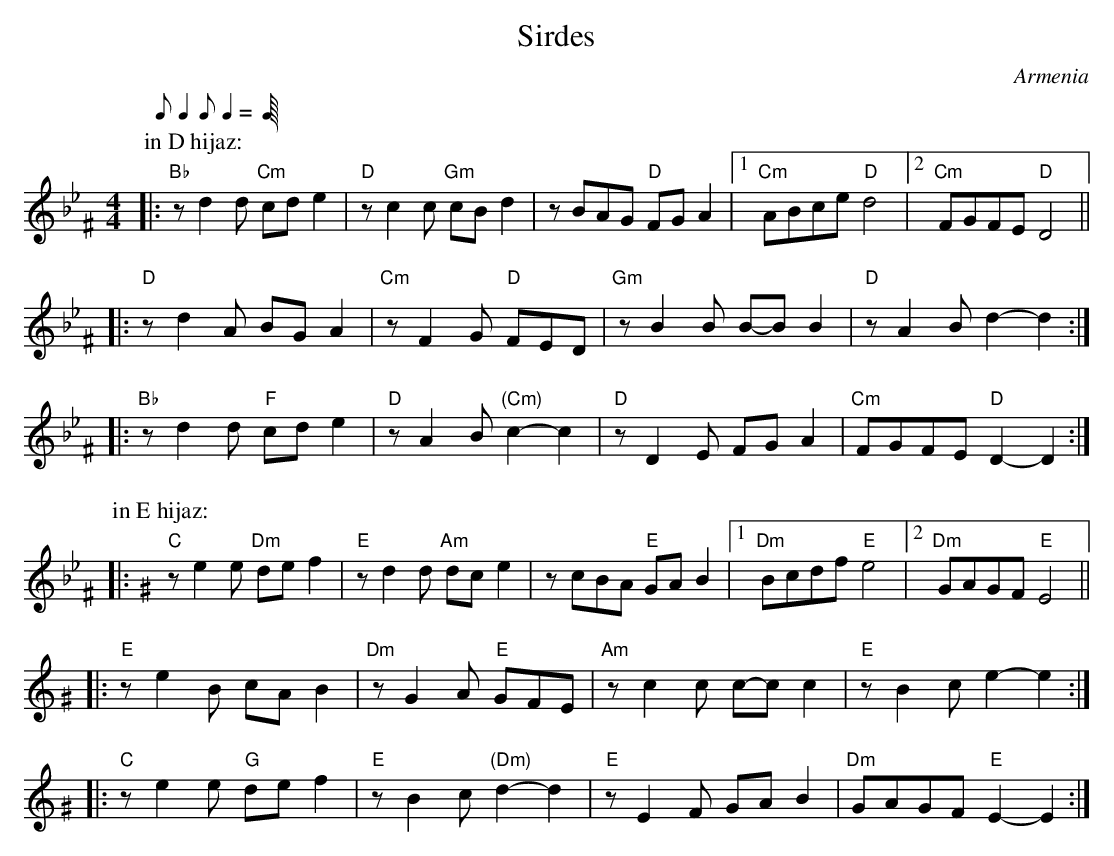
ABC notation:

X:1
T:Sirdes
L:1/8
M:4/4
O:Armenia
Q:1/8 2/8 1/8 2/8 2/8
K:Gm^F
P: in D hijaz:
|: "Bb"zd2d "Cm"cde2 | "D"zc2c "Gm"cBd2 | zBAG "D"FGA2 |1 "Cm"ABce "D"d4 |2 "Cm"FGFE "D"D4 ||
|: "D"zd2A BGA2 | "Cm"zF2G "D"FED | "Gm"zB2B B-BB2 | "D"zA2B d2-d2 :|
|: "Bb"zd2d "F"cde2 | "D"zA2B "(Cm)"c2-c2 | "D"zD2E FGA2 | "Cm"FGFE "D"D2-D2 :|
P: in E hijaz:
K:Am^G
|: "C"ze2e "Dm"def2 | "E"zd2d "Am"dce2 | zcBA "E"GAB2 |1 "Dm"Bcdf "E"e4 |2 "Dm"GAGF "E"E4 ||
|: "E"ze2B cAB2 | "Dm"zG2A "E"GFE | "Am"zc2c c-cc2 | "E"zB2c e2-e2 :|
|: "C"ze2e "G"def2 | "E"zB2c "(Dm)"d2-d2 | "E"zE2F GAB2 | "Dm"GAGF "E"E2-E2 :|
